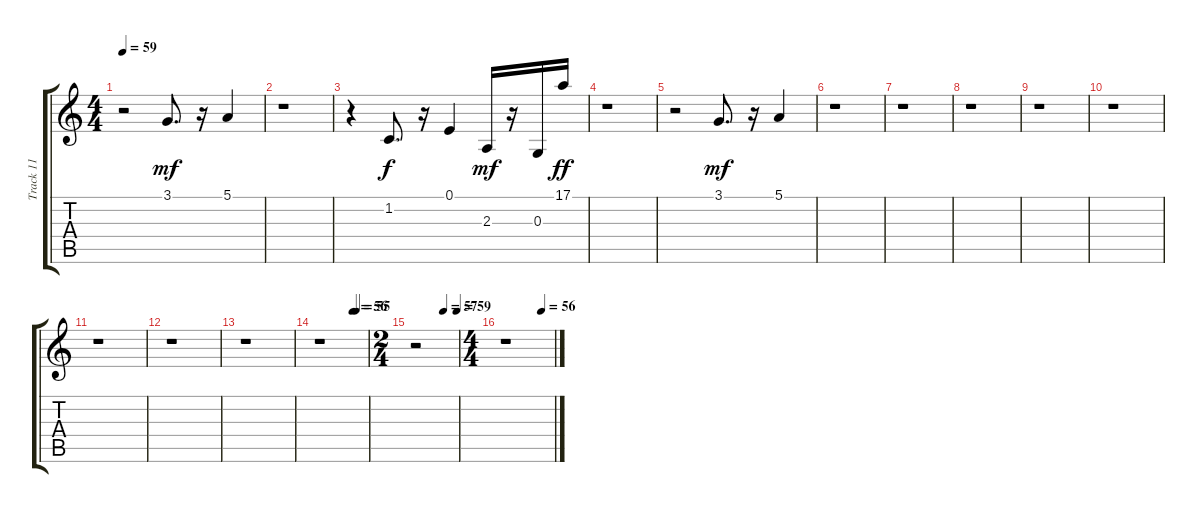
\track ("Track 11" "Track 11") {instrument mutedtrumpet}
\staff {score tabs}
\tuning (E4 B3 G3 D3 A2 E2) {hide}
\ts (4 4)
\tempo 59
\clef g2
\ks c
r.2{dy fff} 3.1.8{d dy mf} r.16 5.1.4 |
r.1 |
r.4 1.2.8{d dy f} r.16 0.1.4 2.3.16{dy mf} r.16 0.3.16 17.1.16{dy ff} |
r.1 |
r.2 3.1.8{d dy mf} r.16 5.1.4 |
r.1 |
r.1 |
r.1 |
r.1 |
r.1 |
r.1 |
r.1 |
r.1 |
\tempo (56 0.7083333333333334)
\tempo (55 0.7708333333333334)
r.1 |
\ts (2 4)
\tempo (57 0.6666666666666666)
\tempo (59 0.9791666666666666)
r.2 |
\ts (4 4)
\tempo (56 0.75)
r.1
